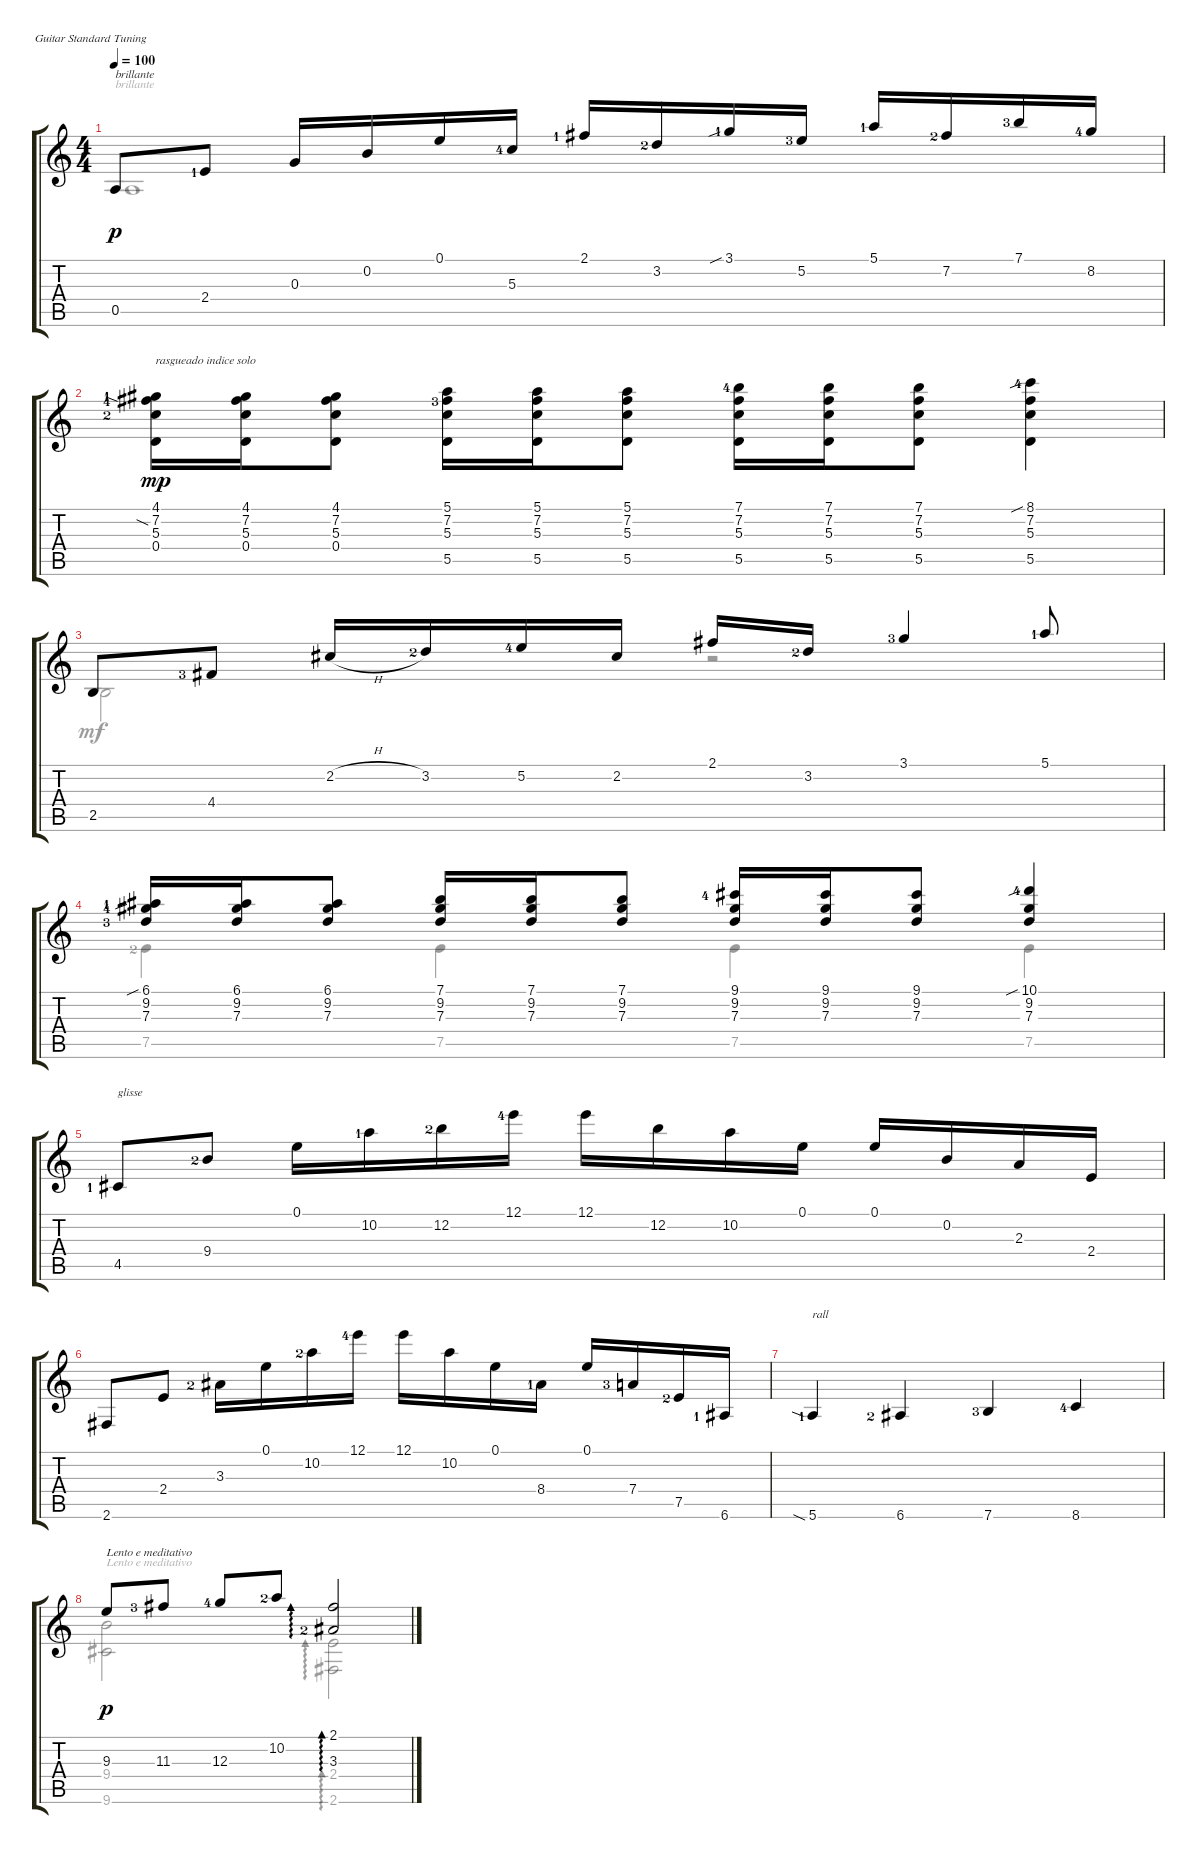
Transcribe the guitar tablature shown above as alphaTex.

\defaultSystemsLayout 4
\bracketExtendMode groupsimilarinstruments
\firstSystemTrackNameOrientation horizontal
\otherSystemsTrackNameOrientation horizontal
\track "" {instrument acousticguitarsteel}
\staff {score tabs}
\tuning (E4 B3 G3 D3 A2 E2)
\voice
\ts (4 4)
\tempo 100
\clef g2
\ks c
0.5.8{txt "brillante" dy p} 2.4{lf 2}.8 0.3.16 0.2.16 0.1.16 5.3{lf 5}.16 2.1{lf 2}.16 3.2{lf 3}.16 3.1{sib lf 2}.16 5.2{lf 4}.16 5.1{lf 2}.16 7.2{lf 3}.16 7.1{lf 4}.16 8.2{lf 5}.16 |
(7.2{sia lf 5} 4.1{lf 2} 0.4 5.3{lf 3}).16{txt "rasgueado indice solo" dy mp} (4.1 7.2 0.4 5.3).16 (7.2 4.1 0.4 5.3).8 (5.5 5.1 7.2{lf 4} 5.3).16 (5.5 5.1 7.2 5.3).16 (5.5 5.1 7.2 5.3).8 (5.5 5.3 7.2 7.1{lf 5}).16 (5.5 5.3 7.2 7.1).16 (5.5 5.3 7.2 7.1).8 (5.5 8.1{sib lf 5} 7.2 5.3).4 |
2.5.8 4.4{lf 4}.8 2.2{h}.16 3.2{lf 3}.16 5.2{lf 5}.16 2.2.16 2.1.16 3.2{lf 3}.16 3.1{lf 4}.4 5.1{lf 2}.8 |
(6.1{sib lf 2} 9.2{lf 5} 7.3{lf 4}).16 (6.1 9.2 7.3).16 (6.1 9.2 7.3).8 (7.1 9.2 7.3).16 (7.1 9.2 7.3).16 (7.1 9.2 7.3).8 (7.3 9.2 9.1{lf 5}).16 (7.3 9.2 9.1).16 (7.3 9.2 9.1).8 (10.1{sib lf 5} 9.2 7.3).4 |
4.5{lf 2}.8{txt "glisse"} 9.4{lf 3}.8 0.1.16 10.2{lf 2}.16 12.2{lf 3}.16 12.1{lf 5}.16 12.1.16 12.2.16 10.2.16 0.1.16 0.1.16 0.2.16 2.3.16 2.4.16 |
2.6.8 2.4.8 3.3{lf 3}.16 0.1.16 10.2{lf 3}.16 12.1{lf 5}.16 12.1.16 10.2.16 0.1.16 8.4{lf 2}.16 0.1.16 7.4{lf 4}.16 7.5{lf 3}.16 6.6{lf 2}.16 |
5.6{sia lf 2}.4{txt "rall"} 6.6{lf 3}.4 7.6{lf 4}.4 8.6{lf 5}.4 |
9.3.8{txt "Lento e meditativo" dy p} 11.3{lf 4}.8 12.3{lf 5}.8 10.2{lf 3}.8 (2.1 3.3{lf 3}).2{ad 0}
\voice
\clef g2
\ottava regular
\simile none
\ks c
0.5.1{txt "brillante" dy p} |
|
2.5.2{dy mf} r.2 |
7.5{lf 3}.4 7.5.4 7.5.4 7.5.4 |
|
|
|
(9.6 9.4).2{txt "Lento e meditativo" dy p} (2.4 2.6).2{ad 0}
